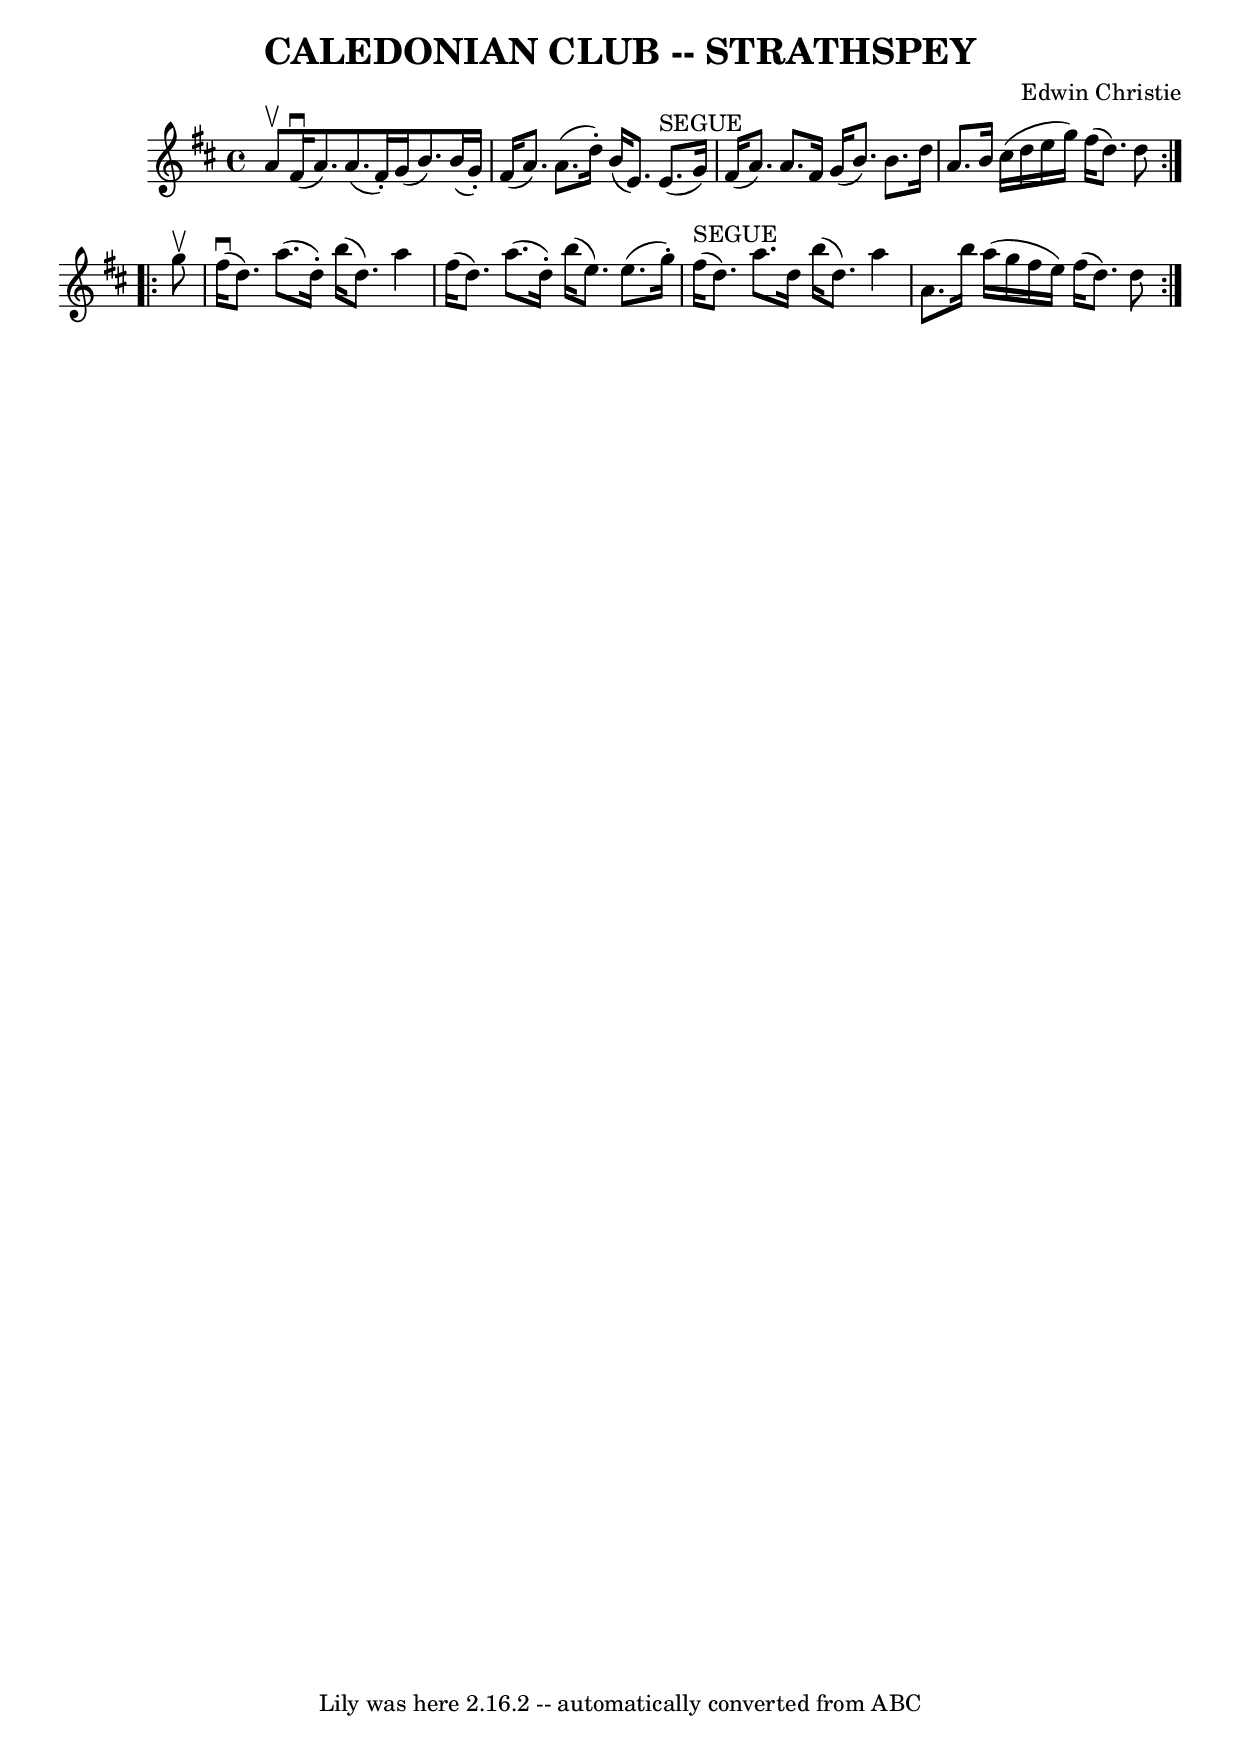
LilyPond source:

\version "2.7.40"
\include "Mammoth.ily"
\header {
	book = "Ryan's Mammoth Collection of Fiddle Tunes"
	composer = "Edwin Christie"
	crossRefNumber = "1"
	footnotes = ""
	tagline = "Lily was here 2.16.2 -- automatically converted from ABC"
	title = "CALEDONIAN CLUB -- STRATHSPEY"
}
voicedefault =  {
\set Score.defaultBarType = "empty"

\repeat volta 2 {
 \override Staff.TimeSignature #'style = #'C
 \time 4/4 \key d \major a'8^\upbow       |
 fis'16 (^\downbow   
a'8.) a'8. (fis'16 -.) g'16 (b'8.) b'16 (g'16 -.)   
|
 fis'16 (a'8.) a'8. (d''16 -.) b'16 (e'8.)   
e'8.^"SEGUE"(g'16)       |
 fis'16 (a'8.) a'8. fis'16 
 g'16 (b'8.) b'8. d''16    |
 a'8. b'16 cis''16 (
d''16 e''16 g''16) fis''16 (d''8.) d''8    }     
\repeat volta 2 { g''8^\upbow       |
 fis''16 (^\downbow d''8.  
-) a''8. (d''16 -.) b''16 (d''8.) a''4    |
 fis''16 (
 d''8.) a''8. (d''16 -.) b''16 (e''8.) e''8. (g''16 -. 
-)       |
 fis''16^"SEGUE"(d''8.) a''8. d''16 b''16 (
 d''8.) a''4    |
 a'8. b''16 a''16 (g''16 fis''16    
e''16) fis''16 (d''8.) d''8    }   
}

\score{
    <<

	\context Staff="default"
	{
	    \voicedefault 
	}

    >>
	\layout {
	}
	\midi {}
}
